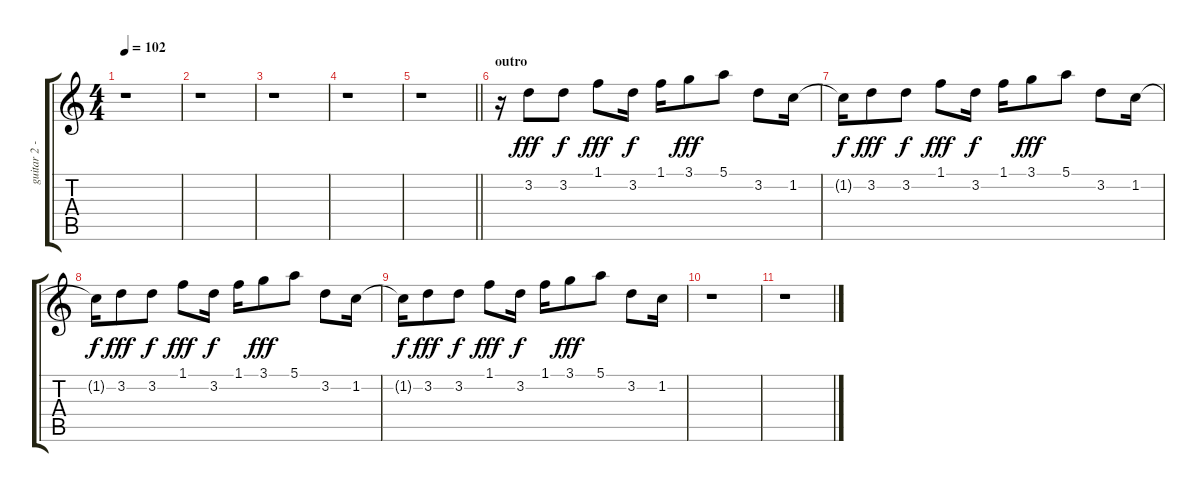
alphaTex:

\track ("guitar 2 - effects" "guitar 2 -") {instrument distortionguitar}
\staff {score tabs}
\tuning (E4 B3 G3 D3 A2 E2) {hide}
\ts (4 4)
\tempo 102
\clef g2
\ks c
r.1{dy f} |
r.1 |
r.1 |
r.1 |
\barLineRight lightlight
r.1 |
\section ("" "outro")
r.16{volume 5} 3.2.8{dy fff} 3.2.8{dy f} 1.1.8{dy fff} 3.2.16{dy f} 1.1.16 3.1.8{dy fff} 5.1.8 3.2.8 1.2.16 |
1.2{t}.16{dy f} 3.2.8{dy fff} 3.2.8{dy f} 1.1.8{dy fff} 3.2.16{dy f} 1.1.16 3.1.8{dy fff} 5.1.8 3.2.8 1.2.16 |
1.2{t}.16{dy f} 3.2.8{dy fff} 3.2.8{dy f} 1.1.8{dy fff} 3.2.16{dy f} 1.1.16 3.1.8{dy fff} 5.1.8 3.2.8 1.2.16 |
1.2{t}.16{dy f} 3.2.8{dy fff} 3.2.8{dy f} 1.1.8{dy fff} 3.2.16{dy f} 1.1.16 3.1.8{dy fff} 5.1.8 3.2.8 1.2.16 |
r.1 |
r.1
